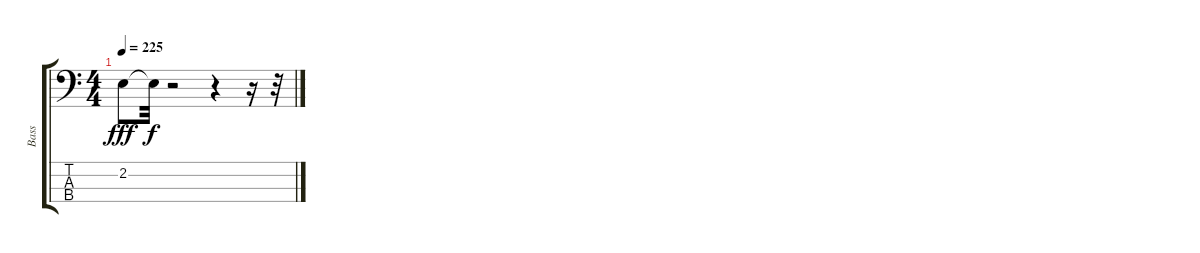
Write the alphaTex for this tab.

\track ("Bass" "Bass") {instrument electricbassfinger}
\staff {score tabs}
\tuning (G2 D2 A1 E1) {hide}
\ts (4 4)
\tempo 225
\clef f4
\ks c
2.2.8{dy fff} 2.2{t}.32{dy f} r.2 r.4 r.16 r.32
